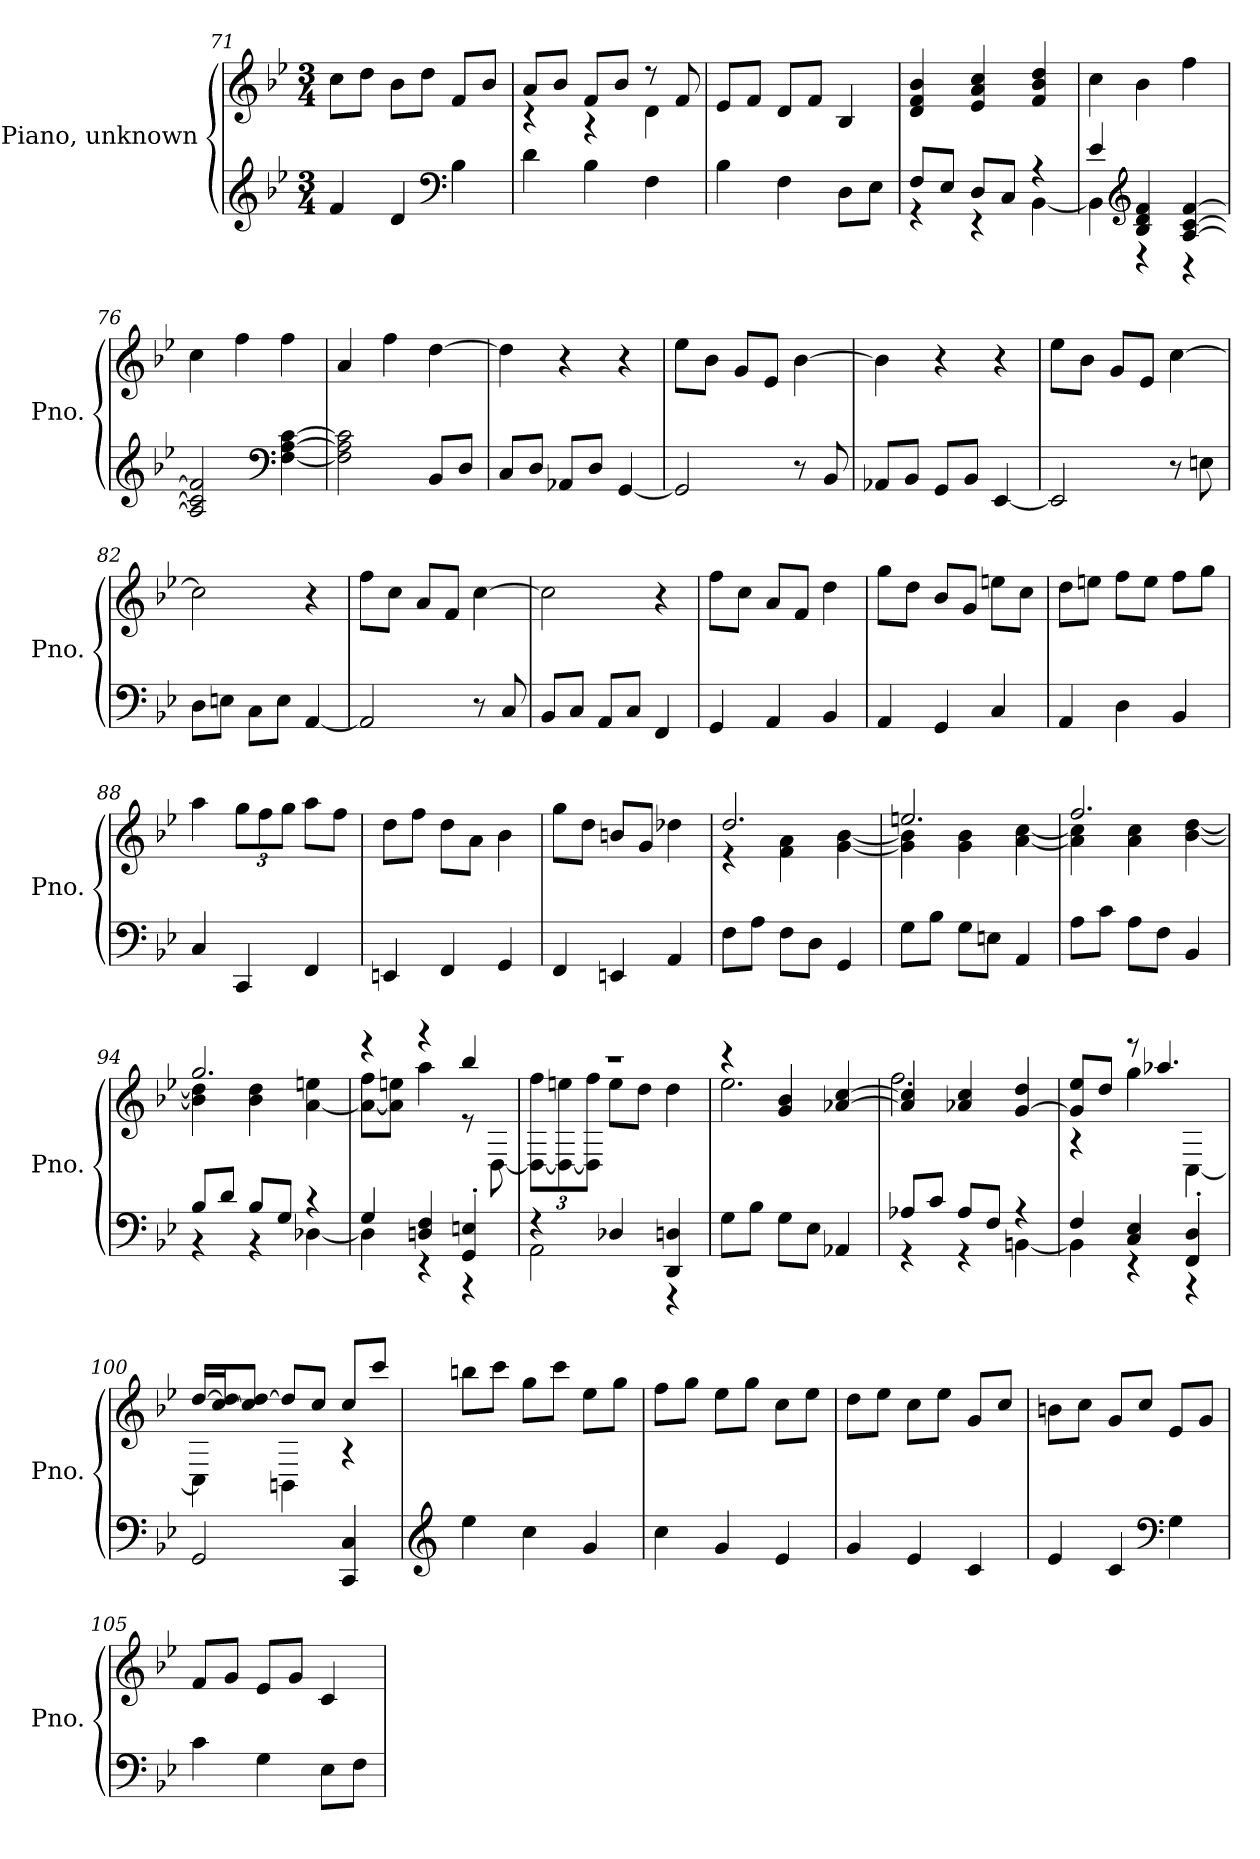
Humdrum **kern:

**kern	**kern
*part1	*part1
*staff2	*staff1
*I"Piano, unknown	*
*I'Pno.	*
*clefG2	*clefG2
*k[b-e-]	*k[b-e-]
*M3/4	*M3/4
=71	=71
4f/	8cc\L
.	8dd\J
4d/	8b-\L
.	8dd\J
*clefF4	*
4B-\	8f/L
.	8b-/J
=72	=72
*	*^
4d\	8a/L	4r
.	8b-/J	.
4B-\	8f/L	4r
.	8b-/J	.
4F\	8r	4d\
.	8f/	.
*	*v	*v
=73	=73
4B-\	8e-/L
.	8f/J
4F\	8d/L
.	8f/J
8D\L	4B-/
8E-\J	.
=74	=74
*^	*
8F/L	4r	4d/ 4f/ 4b-/
8E-/J	.	.
8D/L	4r	4e-/ 4a/ 4cc/
8C/J	.	.
4r	[4BB-\	4f/ 4b-/ 4dd/
!!LO:LB:g=z
=75	=75	=75
4e-/	4BB-\]	4cc\
*clefG2	*	*
4B-/ 4d/ 4f/	4r	4b-\
[4A/ [4c/ [4f/	4r	4ff\
*v	*v	*
=76	=76
2A/] 2c/] 2f/]	4cc\
.	4ff\
*clefF4	*
[4F\ [4A\ [4c\	4ff\
=77	=77
2F\] 2A\] 2c\]	4a/
.	4ff\
8BB-/L	[4dd\
8D/J	.
=78	=78
8C/L	4dd\]
8D/J	.
8AA-X/L	4r
8D/J	.
[4GG/	4r
=79	=79
2GG/]	8ee-\L
.	8b-\J
.	8g/L
.	8e-/J
8r	[4b-\
8BB-/	.
=80	=80
8AA-X/L	4b-\]
8BB-/J	.
8GG/L	4r
8BB-/J	.
[4EE-/	4r
=81	=81
2EE-/]	8ee-\L
.	8b-\J
.	8g/L
.	8e-/J
8r	[4cc\
8En\	.
!!LO:PB:g=z
=82	=82
8D\L	2cc\]
8En\J	.
8C\L	.
8E\J	.
[4AA/	4r
=83	=83
2AA/]	8ff\L
.	8cc\J
.	8a/L
.	8f/J
8r	[4cc\
8C/	.
=84	=84
8BB-/L	2cc\]
8C/J	.
8AA/L	.
8C/J	.
4FF/	4r
=85	=85
4GG/	8ff\L
.	8cc\J
4AA/	8a/L
.	8f/J
4BB-/	4dd\
=86	=86
4AA/	8gg\L
.	8dd\J
4GG/	8b-/L
.	8g/J
4C/	8een\L
.	8cc\J
=87	=87
4AA/	8dd\L
.	8een\J
4D\	8ff\L
.	8ee\J
4BB-/	8ff\L
.	8gg\J
!!LO:LB:g=z
=88	=88
4C/	4aa\
*	*Xbrackettup
4CC/	12gg\L
.	12ff\
.	12gg\J
4FF/	8aa\L
.	8ff\J
=89	=89
4EEn/	8dd\L
.	8ff\J
4FF/	8dd\L
.	8a\J
4GG/	4b-\
=90	=90
4FF/	8gg\L
.	8dd\J
4EEn/	8bn/L
.	8g/J
4AA/	4dd-X\
=91	=91
*	*^
8F\L	2.dd/	4r
8A\J	.	.
8F\L	.	4f\ 4a\
8D\J	.	.
4GG/	.	[4g\ [4b-\
=92	=92	=92
8G\L	2.een/	4g\] 4b-\]
8B-\J	.	.
8G\L	.	4g\ 4b-\
8En\J	.	.
4AA/	.	[4a\ [4cc\
=93	=93	=93
8A\L	2.ff/	4a\] 4cc\]
8c\J	.	.
8A\L	.	4a\ 4cc\
8F\J	.	.
4BB-/	.	[4b-\ [4dd\
!!LO:LB:g=z	!!
=94	=94	=94
*^	*	*
8B-/L	4r	2.gg/	4b-\] 4dd\]
8d/J	.	.	.
8B-/L	4r	.	4b-\ 4dd\
8G/J	.	.	.
4r	[4D-X\	.	[4a\ 4een\
=95	=95	=95	=95
4G/	4D-\]	4r	8a\_ 8ff\L
.	.	.	8a\] 8een\J
4Dn/ 4F/	4r	4r	4aa\
4GG/' 4En/'	4r	4bb-/	8r
.	.	.	[8D\
=96	=96	=96	=96
4r	2AA\	2.r	12D\_ 12ff\L
.	.	.	12D\_ 12een\
.	.	.	12D\] 12ff\J
4D-X/	.	.	8ee\L
.	.	.	8dd\J
4DD/ 4Dn/	4r	.	4dd\
*v	*v	*	*
=97	=97	=97
8G\L	4r	2.ee-\
8B-\J	.	.
8G\L	4g/ 4b-/	.
8E-\J	.	.
4AA-X/	[4a-X/ [4cc/	.
=98	=98	=98
*^	*	*
8A-X/L	4r	4a-/] 4cc/]	2.ff\
8c/J	.	.	.
8A-/L	4r	4a-X/ 4cc/	.
8F/J	.	.	.
4r	[4BBn\	[4g/ 4dd/	.
=99	=99	=99	=99
4F/	4BB\]	8g/] 8ee-/L	4r
.	.	8dd/J	.
4C/ 4E-/	4r	8r	4gg\
.	.	4.aa-X/	.
4FF/' 4D/'	4r	.	[4C\
*v	*v	*	*
!!LO:LB:g=z	!!
=100	=100	=100
2GG/	[16dd/LL	4C\]
.	[16cc/ 16dd/]J	.
.	8cc/] [8dd/J	.
.	8dd/L]	4BBn\
.	8cc/J	.
4CC/ 4C/	8cc/L	4r
.	8ccc/J	.
*	*v	*v
=101	=101
*clefG2	*
4ee-\	8bbn\L
.	8ccc\J
4cc\	8gg\L
.	8ccc\J
4g/	8ee-\L
.	8gg\J
=102	=102
4cc\	8ff\L
.	8gg\J
4g/	8ee-\L
.	8gg\J
4e-/	8cc\L
.	8ee-\J
=103	=103
4g/	8dd\L
.	8ee-\J
4e-/	8cc\L
.	8ee-\J
4c/	8g/L
.	8cc/J
=104	=104
4e-/	8bn\L
.	8cc\J
4c/	8g/L
.	8cc/J
*clefF4	*
4G\	8e-/L
.	8g/J
!!LO:LB:g=z
=105	=105
4c\	8f/L
.	8g/J
4G\	8e-/L
.	8g/J
8E-\L	4c/
8F\J	.
=	=
*-	*-
